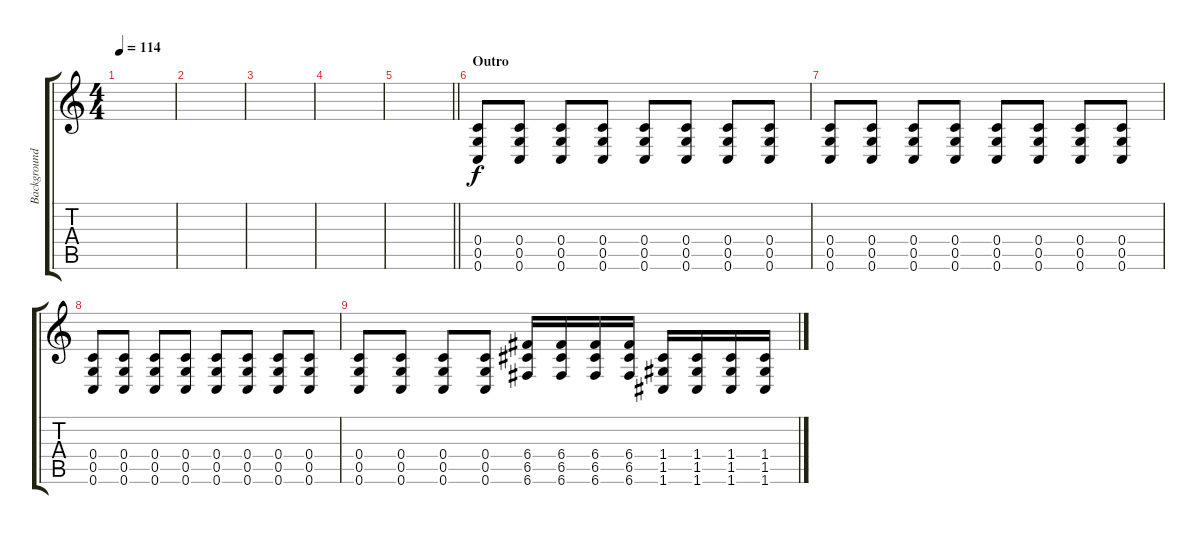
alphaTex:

\track ("Background Guitar (Dan Jacobs)" "Background") {instrument distortionguitar}
\staff {score tabs}
\tuning (D4 A3 F3 C3 G2 C2) {hide}
\ts (4 4)
\tempo 114
\clef g2
\ks c
|
|
|
|
\barLineRight lightlight
|
\section ("" "Outro")
(0.4 0.5 0.6).8 (0.4 0.5 0.6).8 (0.4 0.5 0.6).8 (0.4 0.5 0.6).8 (0.4 0.5 0.6).8 (0.4 0.5 0.6).8 (0.4 0.5 0.6).8 (0.4 0.5 0.6).8 |
(0.4 0.5 0.6).8 (0.4 0.5 0.6).8 (0.4 0.5 0.6).8 (0.4 0.5 0.6).8 (0.4 0.5 0.6).8 (0.4 0.5 0.6).8 (0.4 0.5 0.6).8 (0.4 0.5 0.6).8 |
(0.4 0.5 0.6).8 (0.4 0.5 0.6).8 (0.4 0.5 0.6).8 (0.4 0.5 0.6).8 (0.4 0.5 0.6).8 (0.4 0.5 0.6).8 (0.4 0.5 0.6).8 (0.4 0.5 0.6).8 |
(0.4 0.5 0.6).8 (0.4 0.5 0.6).8 (0.4 0.5 0.6).8 (0.4 0.5 0.6).8 (6.4 6.5 6.6).16 (6.4 6.5 6.6).16 (6.4 6.5 6.6).16 (6.4 6.5 6.6).16 (1.4 1.5 1.6).16 (1.4 1.5 1.6).16 (1.4 1.5 1.6).16 (1.4 1.5 1.6).16
